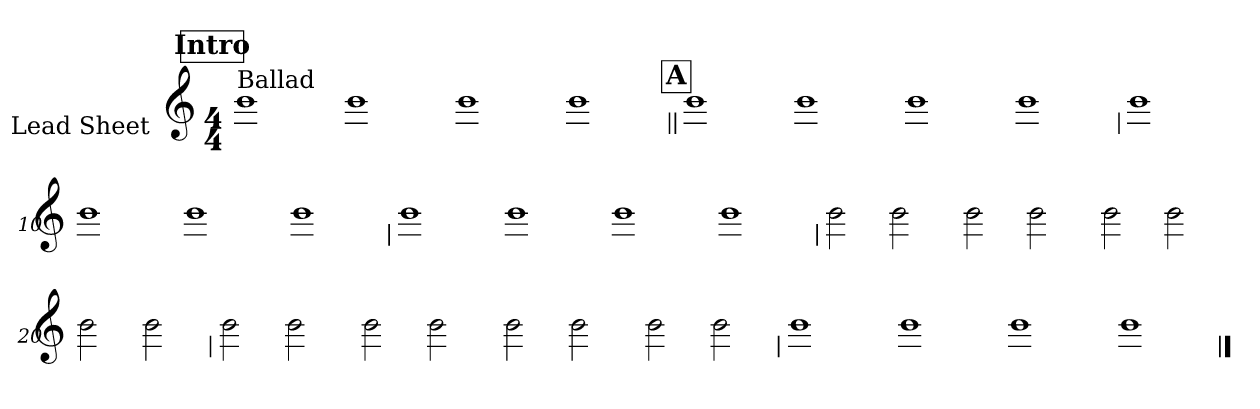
**kern
*part1
*staff1
*I"Lead Sheet
*stria0
*clefG2
*k[]
*C:
*M4/4
!!LO:REH:place=s1:a:t=Intro
=1||
!LO:TX:a:t=Ballad
1b
=2-
1b
=3-
1b
=4-
1b
!!LO:LB:g=z
!!LO:REH:place=s1:a:t=A
=5||
1b
=6-
1b
=7-
1b
=8-
1b
!!LO:LB:g=z
=9
1b
=10-
1b
=11-
1b
=12-
1b
!!LO:LB:g=z
=13
1b
=14-
1b
=15-
1b
=16-
1b
!!LO:LB:g=z
=17
2b
2b
=18-
2b
2b
=19-
2b
2b
=20-
2b
2b
!!LO:LB:g=z
=21
2b
2b
=22-
2b
2b
=23-
2b
2b
=24-
2b
2b
!!LO:LB:g=z
=25
1b
=26-
1b
=27-
1b
=28-
1b
==
*-
